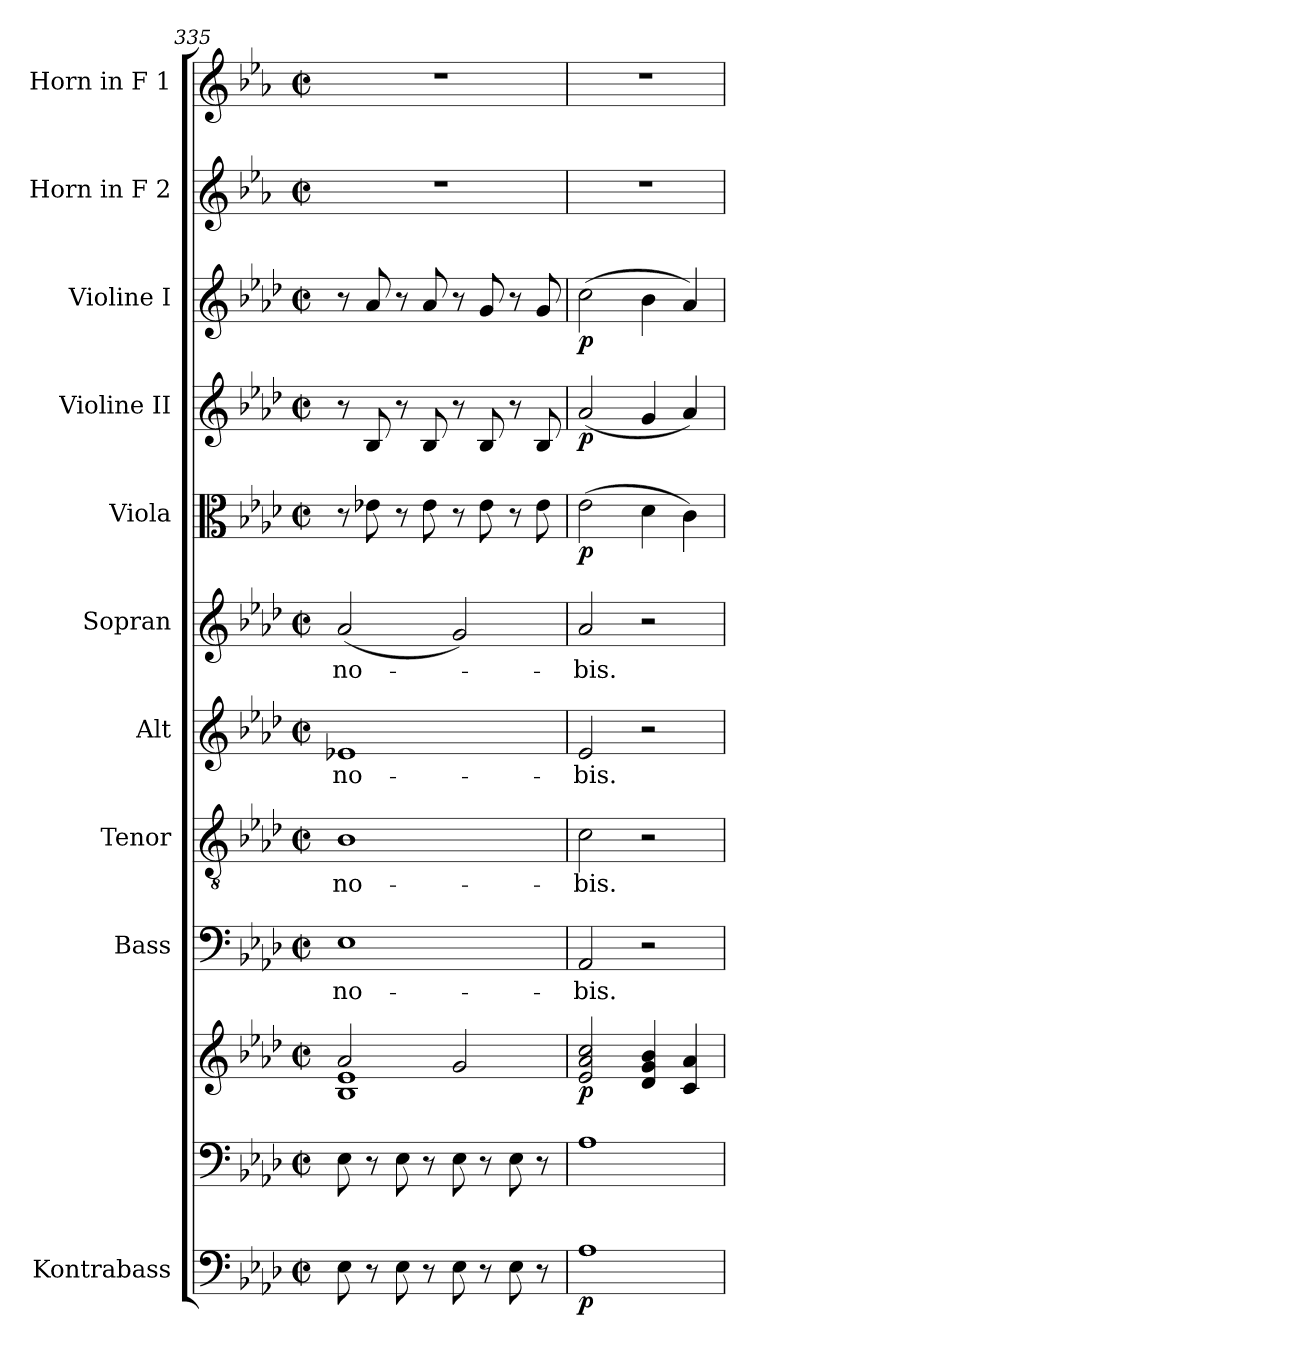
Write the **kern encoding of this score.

**kern	**dynam	**kern	**kern	**dynam	**kern	**text	**kern	**text	**kern	**text	**kern	**text	**kern	**dynam	**kern	**dynam	**kern	**dynam	**kern	**kern
*part11	*part11	*part10	*part10	*part10	*part9	*part9	*part8	*part8	*part7	*part7	*part6	*part6	*part5	*part5	*part4	*part4	*part3	*part3	*part2	*part1
*staff12	*staff12	*staff11	*staff10	*staff10/11	*staff9	*staff9	*staff8	*staff8	*staff7	*staff7	*staff6	*staff6	*staff5	*staff5	*staff4	*staff4	*staff3	*staff3	*staff2	*staff1
*I"Kontrabass	*	*	*	*	*I"Bass	*	*I"Tenor	*	*I"Alt	*	*I"Sopran	*	*I"Viola	*	*I"Violine II	*	*I"Violine I	*	*I"Horn in F 2	*I"Horn in F 1
*I'Kb.	*	*	*	*	*I'B	*	*I'T	*	*I'A	*	*I'S	*	*I'Vla.	*	*I'Vl. II	*	*I'Vl. I	*	*I'Hrn. 2	*I'Hrn. 1
*clefF4	*	*clefF4	*clefG2	*	*clefF4	*	*clefGv2	*	*clefG2	*	*clefG2	*	*clefC3	*	*clefG2	*	*clefG2	*	*clefG2	*clefG2
*ITrd7c12	*	*	*	*	*	*	*	*	*	*	*	*	*	*	*	*	*	*	*ITrd4c7	*ITrd4c7
*k[b-e-a-d-]	*	*k[b-e-a-d-]	*k[b-e-a-d-]	*	*k[b-e-a-d-]	*	*k[b-e-a-d-]	*	*k[b-e-a-d-]	*	*k[b-e-a-d-]	*	*k[b-e-a-d-]	*	*k[b-e-a-d-]	*	*k[b-e-a-d-]	*	*k[b-e-a-d-]	*k[b-e-a-d-]
*A-:	*	*A-:	*A-:	*	*A-:	*	*A-:	*	*A-:	*	*A-:	*	*A-:	*	*A-:	*	*A-:	*	*A-:	*A-:
*M2/2	*	*M2/2	*M2/2	*	*M2/2	*	*M2/2	*	*M2/2	*	*M2/2	*	*M2/2	*	*M2/2	*	*M2/2	*	*M2/2	*M2/2
*met(c|)	*	*met(c|)	*met(c|)	*	*met(c|)	*	*met(c|)	*	*met(c|)	*	*met(c|)	*	*met(c|)	*	*met(c|)	*	*met(c|)	*	*met(c|)	*met(c|)
=335	=335	=335	=335	=335	=335	=335	=335	=335	=335	=335	=335	=335	=335	=335	=335	=335	=335	=335	=335	=335
*	*	*	*^	*	*	*	*	*	*	*	*	*	*	*	*	*	*	*	*	*
!	!	!	!	!	!	!	!LO:LY:b	!	!LO:LY:b	!	!LO:LY:b	!	!LO:LY:b	!	!	!	!	!	!	!	!
8EE-\	.	8E-\	2a-/	1B- 1e-	.	1E-	no-	1B-	no-	1e-X	no-	(<2a-/	no-	8r	.	8r	.	8r	.	1r	1r
8r	.	8r	.	.	.	.	.	.	.	.	.	.	.	8e-X\	.	8B-/	.	8a-/	.	.	.
8EE-\	.	8E-\	.	.	.	.	.	.	.	.	.	.	.	8r	.	8r	.	8r	.	.	.
8r	.	8r	.	.	.	.	.	.	.	.	.	.	.	8e-\	.	8B-/	.	8a-/	.	.	.
8EE-\	.	8E-\	2g/	.	.	.	.	.	.	.	.	2g/)	.	8r	.	8r	.	8r	.	.	.
8r	.	8r	.	.	.	.	.	.	.	.	.	.	.	8e-\	.	8B-/	.	8g/	.	.	.
8EE-\	.	8E-\	.	.	.	.	.	.	.	.	.	.	.	8r	.	8r	.	8r	.	.	.
8r	.	8r	.	.	.	.	.	.	.	.	.	.	.	8e-\	.	8B-/	.	8g/	.	.	.
*	*	*	*v	*v	*	*	*	*	*	*	*	*	*	*	*	*	*	*	*	*	*
=336	=336	=336	=336	=336	=336	=336	=336	=336	=336	=336	=336	=336	=336	=336	=336	=336	=336	=336	=336	=336
!	!LO:DY:b	!	!	!LO:DY:b	!	!LO:LY:b	!	!LO:LY:b	!	!LO:LY:b	!	!LO:LY:b	!	!LO:DY:b	!	!LO:DY:b	!	!LO:DY:b	!	!
1AA-	p	1A-	2e-/ 2a-/ 2cc/	p	2AA-/	-bis.	2c\	-bis.	2e-/	-bis.	2a-/	-bis.	(>2e-\	p	(<2a-/	p	(>2cc\	p	1r	1r
.	.	.	4d-/ 4g/ 4b-/	.	2r	.	2r	.	2r	.	2r	.	4d-\	.	4g/	.	4b-\	.	.	.
.	.	.	4c/ 4a-/	.	.	.	.	.	.	.	.	.	4c\)	.	4a-/)	.	4a-/)	.	.	.
=	=	=	=	=	=	=	=	=	=	=	=	=	=	=	=	=	=	=	=	=
*-	*-	*-	*-	*-	*-	*-	*-	*-	*-	*-	*-	*-	*-	*-	*-	*-	*-	*-	*-	*-
